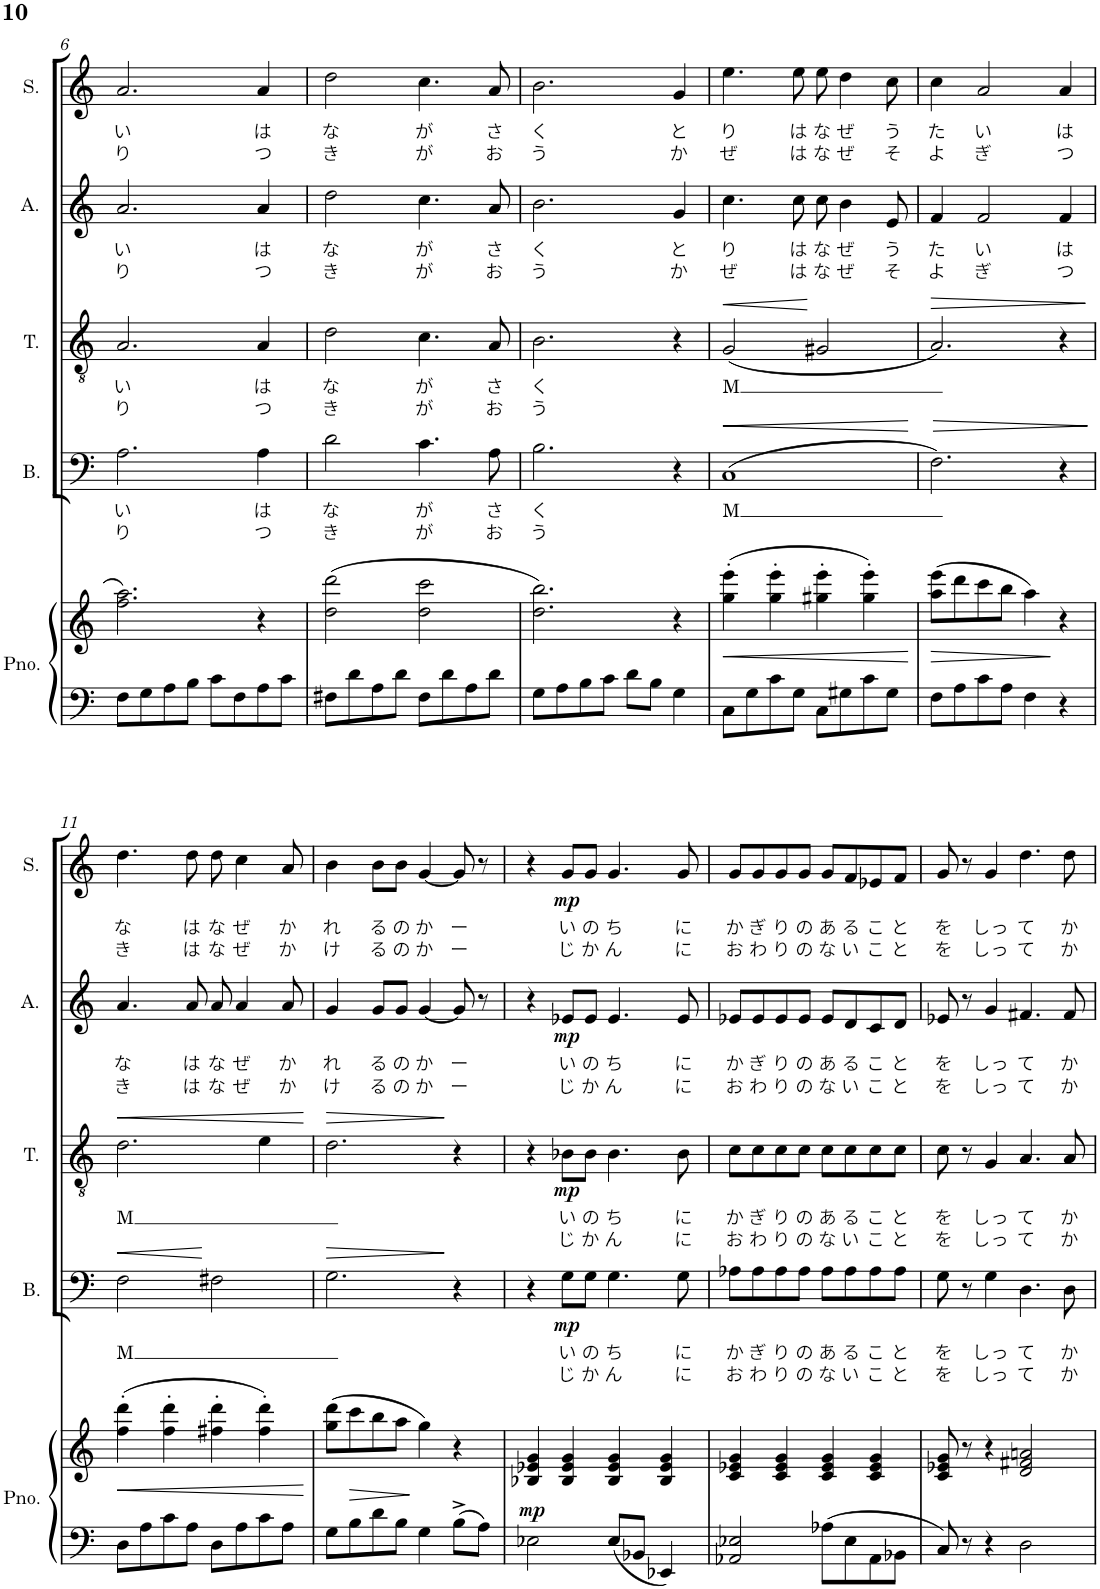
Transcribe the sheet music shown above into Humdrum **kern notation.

**kern	**kern	**dynam	**kern	**text	**text	**dynam	**kern	**text	**text	**dynam	**kern	**text	**text	**dynam	**kern	**text	**text	**dynam
*part5	*part5	*part5	*part4	*part4	*part4	*part4	*part3	*part3	*part3	*part3	*part2	*part2	*part2	*part2	*part1	*part1	*part1	*part1
*staff6	*staff5	*staff5/6	*staff4	*staff4	*staff4	*staff4	*staff3	*staff3	*staff3	*staff3	*staff2	*staff2	*staff2	*staff2	*staff1	*staff1	*staff1	*staff1
*I"Piano	*	*	*I"Bass	*	*	*	*I"Tenor	*	*	*	*I"Alto	*	*	*	*I"Soprano	*	*	*
*I'Pno.	*	*	*I'B.	*	*	*	*I'T.	*	*	*	*I'A.	*	*	*	*I'S.	*	*	*
!!LO:PB:g=z
*clefF4	*clefG2	*	*clefF4	*	*	*	*clefGv2	*	*	*	*clefG2	*	*	*	*clefG2	*	*	*
*	*	*	*Trd12c21	*	*	*	*Trd8c14	*	*	*	*Trd5c9	*	*	*	*Trd1c2	*	*	*
*k[]	*k[]	*	*k[]	*	*	*	*k[]	*	*	*	*k[]	*	*	*	*k[]	*	*	*
*M4/4	*M4/4	*	*M4/4	*	*	*	*M4/4	*	*	*	*M4/4	*	*	*	*M4/4	*	*	*
*met(c)	*met(c)	*	*met(c)	*	*	*	*met(c)	*	*	*	*met(c)	*	*	*	*met(c)	*	*	*
=6	=6	=6	=6	=6	=6	=6	=6	=6	=6	=6	=6	=6	=6	=6	=6	=6	=6	=6
!	!	!	!	!LO:LY:b	!LO:LY:b	!	!	!LO:LY:b	!LO:LY:b	!	!	!LO:LY:b	!LO:LY:b	!	!	!LO:LY:b	!LO:LY:b	!
8F\L	2.ff\ 2.aa\	.	2.A\	い	り	.	2.A/	い	り	.	2.a/	い	り	.	2.a/	い	り	.
8G\	.	.	.	.	.	.	.	.	.	.	.	.	.	.	.	.	.	.
8A\	.	.	.	.	.	.	.	.	.	.	.	.	.	.	.	.	.	.
8B\J	.	.	.	.	.	.	.	.	.	.	.	.	.	.	.	.	.	.
8c\L	.	.	.	.	.	.	.	.	.	.	.	.	.	.	.	.	.	.
8F\	.	.	.	.	.	.	.	.	.	.	.	.	.	.	.	.	.	.
!	!	!	!	!LO:LY:b	!LO:LY:b	!	!	!LO:LY:b	!LO:LY:b	!	!	!LO:LY:b	!LO:LY:b	!	!	!LO:LY:b	!LO:LY:b	!
8A\	4r	.	4A\	は	つ	.	4A/	は	つ	.	4a/	は	つ	.	4a/	は	つ	.
8c\J	.	.	.	.	.	.	.	.	.	.	.	.	.	.	.	.	.	.
=7	=7	=7	=7	=7	=7	=7	=7	=7	=7	=7	=7	=7	=7	=7	=7	=7	=7	=7
!	!	!	!	!LO:LY:b	!LO:LY:b	!	!	!LO:LY:b	!LO:LY:b	!	!	!LO:LY:b	!LO:LY:b	!	!	!LO:LY:b	!LO:LY:b	!
8F#X\L	(2dd\ 2ddd\	.	2d\	な	き	.	2d\	な	き	.	2dd\	な	き	.	2dd\	な	き	.
8d\	.	.	.	.	.	.	.	.	.	.	.	.	.	.	.	.	.	.
8A\	.	.	.	.	.	.	.	.	.	.	.	.	.	.	.	.	.	.
8d\J	.	.	.	.	.	.	.	.	.	.	.	.	.	.	.	.	.	.
!	!	!	!	!LO:LY:b	!LO:LY:b	!	!	!LO:LY:b	!LO:LY:b	!	!	!LO:LY:b	!LO:LY:b	!	!	!LO:LY:b	!LO:LY:b	!
8F#\L	2dd\ 2ccc\	.	4.c\	が	が	.	4.c\	が	が	.	4.cc\	が	が	.	4.cc\	が	が	.
8d\	.	.	.	.	.	.	.	.	.	.	.	.	.	.	.	.	.	.
8A\	.	.	.	.	.	.	.	.	.	.	.	.	.	.	.	.	.	.
!	!	!	!	!LO:LY:b	!LO:LY:b	!	!	!LO:LY:b	!LO:LY:b	!	!	!LO:LY:b	!LO:LY:b	!	!	!LO:LY:b	!LO:LY:b	!
8d\J	.	.	8A\	さ	お	.	8A/	さ	お	.	8a/	さ	お	.	8a/	さ	お	.
=8	=8	=8	=8	=8	=8	=8	=8	=8	=8	=8	=8	=8	=8	=8	=8	=8	=8	=8
!	!	!	!	!LO:LY:b	!LO:LY:b	!	!	!LO:LY:b	!LO:LY:b	!	!	!LO:LY:b	!LO:LY:b	!	!	!LO:LY:b	!LO:LY:b	!
8G\L	2.dd\ 2.bb\)	.	2.B\	く	う	.	2.B\	く	う	.	2.b\	く	う	.	2.b\	く	う	.
8A\	.	.	.	.	.	.	.	.	.	.	.	.	.	.	.	.	.	.
8B\	.	.	.	.	.	.	.	.	.	.	.	.	.	.	.	.	.	.
8c\J	.	.	.	.	.	.	.	.	.	.	.	.	.	.	.	.	.	.
8d\L	.	.	.	.	.	.	.	.	.	.	.	.	.	.	.	.	.	.
8B\J	.	.	.	.	.	.	.	.	.	.	.	.	.	.	.	.	.	.
!	!	!	!	!	!	!	!	!	!	!	!	!LO:LY:b	!LO:LY:b	!	!	!LO:LY:b	!LO:LY:b	!
4G\	4r	.	4r	.	.	.	4r	.	.	.	4g/	と	か	.	4g/	と	か	.
=9	=9	=9	=9	=9	=9	=9	=9	=9	=9	=9	=9	=9	=9	=9	=9	=9	=9	=9
!	!	!	!	!LO:LY:b	!	!LO:HP:b	!	!LO:LY:b	!	!LO:HP:b	!	!LO:LY:b	!LO:LY:b	!	!	!LO:LY:b	!LO:LY:b	!
8C\L	(4gg\' 4eee\'	.	(1C	M	.	<	(2G/	M	.	<	4.cc\	り	ぜ	.	4.ee\	り	ぜ	.
8G\	.	.	.	.	.	.	.	.	.	.	.	.	.	.	.	.	.	.
8c\	4gg\' 4eee\'	.	.	.	.	.	.	.	.	.	.	.	.	.	.	.	.	.
!	!	!	!	!	!	!	!	!	!	!	!	!LO:LY:b	!LO:LY:b	!	!	!LO:LY:b	!LO:LY:b	!
8G\J	.	.	.	.	.	.	.	.	.	.	8cc\	は	は	.	8ee\	は	は	.
!	!	!	!	!	!	!	!	!	!	!	!	!LO:LY:b	!LO:LY:b	!	!	!LO:LY:b	!LO:LY:b	!
8C\L	4gg#X\' 4eee\'	.	.	.	.	.	2G#X/	.	.	[	8cc\	な	な	.	8ee\	な	な	.
!	!	!	!	!	!	!	!	!	!	!	!	!LO:LY:b	!LO:LY:b	!	!	!LO:LY:b	!LO:LY:b	!
8G#X\	.	.	.	.	.	.	.	.	.	.	4b\	ぜ	ぜ	.	4dd\	ぜ	ぜ	.
8c\	4gg#\' 4eee\')	.	.	.	.	.	.	.	.	.	.	.	.	.	.	.	.	.
!	!	!	!	!	!	!	!	!	!	!	!	!LO:LY:b	!LO:LY:b	!	!	!LO:LY:b	!LO:LY:b	!
8G#\J	.	.	.	.	.	.	.	.	.	.	8e/	う	そ	.	8cc\	う	そ	.
.	.	.	.	.	.	[	.	.	.	.	.	.	.	.	.	.	.	.
=10	=10	=10	=10	=10	=10	=10	=10	=10	=10	=10	=10	=10	=10	=10	=10	=10	=10	=10
!	!	!	!	!	!	!LO:HP:b	!	!	!	!LO:HP:b	!	!LO:LY:b	!LO:LY:b	!	!	!LO:LY:b	!LO:LY:b	!
8F\L	(8aa\ 8eee\L	.	2.F\)	.	.	>	2.A/)	.	.	>	4f/	た	よ	.	4cc\	た	よ	.
8A\	8ddd\	.	.	.	.	.	.	.	.	.	.	.	.	.	.	.	.	.
!	!	!	!	!	!	!	!	!	!	!	!	!LO:LY:b	!LO:LY:b	!	!	!LO:LY:b	!LO:LY:b	!
8c\	8ccc\	.	.	.	.	.	.	.	.	.	2f/	い	ぎ	.	2a/	い	ぎ	.
8A\J	8bb\J	.	.	.	.	.	.	.	.	.	.	.	.	.	.	.	.	.
4F\	4aa\)	.	.	.	.	.	.	.	.	.	.	.	.	.	.	.	.	.
!	!	!	!	!	!	!	!	!	!	!	!	!LO:LY:b	!LO:LY:b	!	!	!LO:LY:b	!LO:LY:b	!
4r	4r	.	4r	.	.	.	4r	.	.	.	4f/	は	つ	.	4a/	は	つ	.
.	.	.	.	.	.	]	.	.	.	]	.	.	.	.	.	.	.	.
!!LO:LB:g=z
=11	=11	=11	=11	=11	=11	=11	=11	=11	=11	=11	=11	=11	=11	=11	=11	=11	=11	=11
!	!	!	!	!LO:LY:b	!	!LO:HP:b	!	!LO:LY:b	!	!LO:HP:b	!	!LO:LY:b	!LO:LY:b	!	!	!LO:LY:b	!LO:LY:b	!
8D\L	(4ff\' 4ddd\'	.	2F\	M	.	<	2.d\	M	.	<	4.a/	な	き	.	4.dd\	な	き	.
8A\	.	.	.	.	.	.	.	.	.	.	.	.	.	.	.	.	.	.
8c\	4ff\' 4ddd\'	.	.	.	.	.	.	.	.	.	.	.	.	.	.	.	.	.
!	!	!	!	!	!	!	!	!	!	!	!	!LO:LY:b	!LO:LY:b	!	!	!LO:LY:b	!LO:LY:b	!
8A\J	.	.	.	.	.	.	.	.	.	.	8a/	は	は	.	8dd\	は	は	.
!	!	!	!	!	!	!	!	!	!	!	!	!LO:LY:b	!LO:LY:b	!	!	!LO:LY:b	!LO:LY:b	!
8D\L	4ff#X\' 4ddd\'	.	2F#X\	.	.	[	.	.	.	.	8a/	な	な	.	8dd\	な	な	.
!	!	!	!	!	!	!	!	!	!	!	!	!LO:LY:b	!LO:LY:b	!	!	!LO:LY:b	!LO:LY:b	!
8A\	.	.	.	.	.	.	.	.	.	.	4a/	ぜ	ぜ	.	4cc\	ぜ	ぜ	.
8c\	4ff#\' 4ddd\')	.	.	.	.	.	4e\	.	.	.	.	.	.	.	.	.	.	.
!	!	!	!	!	!	!	!	!	!	!	!	!LO:LY:b	!LO:LY:b	!	!	!LO:LY:b	!LO:LY:b	!
8A\J	.	.	.	.	.	.	.	.	.	.	8a/	か	か	.	8a/	か	か	.
.	.	.	.	.	.	.	.	.	.	[	.	.	.	.	.	.	.	.
=12	=12	=12	=12	=12	=12	=12	=12	=12	=12	=12	=12	=12	=12	=12	=12	=12	=12	=12
!	!	!	!	!	!	!LO:HP:b	!	!	!	!LO:HP:b	!	!LO:LY:b	!LO:LY:b	!	!	!LO:LY:b	!LO:LY:b	!
8G\L	(8gg\ 8ddd\L	.	2.G\	.	.	>	2.d\	.	.	>	4g/	れ	け	.	4b\	れ	け	.
8B\	8ccc\	.	.	.	.	.	.	.	.	.	.	.	.	.	.	.	.	.
!	!	!	!	!	!	!	!	!	!	!	!	!LO:LY:b	!LO:LY:b	!	!	!LO:LY:b	!LO:LY:b	!
8d\	8bb\	.	.	.	.	.	.	.	.	.	8g/L	る	る	.	8b\L	る	る	.
!	!	!	!	!	!	!	!	!	!	!	!	!LO:LY:b	!LO:LY:b	!	!	!LO:LY:b	!LO:LY:b	!
8B\J	8aa\J	.	.	.	.	.	.	.	.	.	8g/J	の	の	.	8b\J	の	の	.
!	!	!	!	!	!	!	!	!	!	!	!	!LO:LY:b	!LO:LY:b	!	!	!LO:LY:b	!LO:LY:b	!
4G\	4gg\)	.	.	.	.	.	.	.	.	.	[4g/	か	か	.	[4g/	か	か	.
!	!	!	!	!	!	!	!	!	!	!	!	!LO:LY:b	!LO:LY:b	!	!	!LO:LY:b	!LO:LY:b	!
8B^\L	4r	.	4r	.	.	]	4r	.	.	]	8g/]	ー	ー	.	8g/]	ー	ー	.
8A\J	.	.	.	.	.	.	.	.	.	.	8r	.	.	.	8r	.	.	.
=13	=13	=13	=13	=13	=13	=13	=13	=13	=13	=13	=13	=13	=13	=13	=13	=13	=13	=13
!	!	!LO:DY:b	!	!	!	!	!	!	!	!	!	!	!	!	!	!	!	!
2E-X\	4B-X/ 4e-X/ 4g/	mp	4r	.	.	.	4r	.	.	.	4r	.	.	.	4r	.	.	.
!	!	!	!	!LO:LY:b	!LO:LY:b	!LO:DY:b	!	!LO:LY:b	!LO:LY:b	!LO:DY:b	!	!LO:LY:b	!LO:LY:b	!LO:DY:b	!	!LO:LY:b	!LO:LY:b	!LO:DY:b
.	4B-/ 4e-/ 4g/	.	8G\L	い	じ	mp	8B-X\L	い	じ	mp	8e-X/L	い	じ	mp	8g/L	い	じ	mp
!	!	!	!	!LO:LY:b	!LO:LY:b	!	!	!LO:LY:b	!LO:LY:b	!	!	!LO:LY:b	!LO:LY:b	!	!	!LO:LY:b	!LO:LY:b	!
.	.	.	8G\J	の	か	.	8B-\J	の	か	.	8e-/J	の	か	.	8g/J	の	か	.
!	!	!	!	!LO:LY:b	!LO:LY:b	!	!	!LO:LY:b	!LO:LY:b	!	!	!LO:LY:b	!LO:LY:b	!	!	!LO:LY:b	!LO:LY:b	!
8E-/L	4B-/ 4e-/ 4g/	.	4.G\	ち	ん	.	4.B-\	ち	ん	.	4.e-/	ち	ん	.	4.g/	ち	ん	.
8BB-X/J	.	.	.	.	.	.	.	.	.	.	.	.	.	.	.	.	.	.
4EE-X/	4B-/ 4e-/ 4g/	.	.	.	.	.	.	.	.	.	.	.	.	.	.	.	.	.
!	!	!	!	!LO:LY:b	!LO:LY:b	!	!	!LO:LY:b	!LO:LY:b	!	!	!LO:LY:b	!LO:LY:b	!	!	!LO:LY:b	!LO:LY:b	!
.	.	.	8G\	に	に	.	8B-\	に	に	.	8e-/	に	に	.	8g/	に	に	.
=14	=14	=14	=14	=14	=14	=14	=14	=14	=14	=14	=14	=14	=14	=14	=14	=14	=14	=14
!	!	!	!	!LO:LY:b	!LO:LY:b	!	!	!LO:LY:b	!LO:LY:b	!	!	!LO:LY:b	!LO:LY:b	!	!	!LO:LY:b	!LO:LY:b	!
2AA-X/ 2E-X/	4c/ 4e-X/ 4g/	.	8A-X\L	か	お	.	8c\L	か	お	.	8e-X/L	か	お	.	8g/L	か	お	.
!	!	!	!	!LO:LY:b	!LO:LY:b	!	!	!LO:LY:b	!LO:LY:b	!	!	!LO:LY:b	!LO:LY:b	!	!	!LO:LY:b	!LO:LY:b	!
.	.	.	8A-\	ぎ	わ	.	8c\	ぎ	わ	.	8e-/	ぎ	わ	.	8g/	ぎ	わ	.
!	!	!	!	!LO:LY:b	!LO:LY:b	!	!	!LO:LY:b	!LO:LY:b	!	!	!LO:LY:b	!LO:LY:b	!	!	!LO:LY:b	!LO:LY:b	!
.	4c/ 4e-/ 4g/	.	8A-\	り	り	.	8c\	り	り	.	8e-/	り	り	.	8g/	り	り	.
!	!	!	!	!LO:LY:b	!LO:LY:b	!	!	!LO:LY:b	!LO:LY:b	!	!	!LO:LY:b	!LO:LY:b	!	!	!LO:LY:b	!LO:LY:b	!
.	.	.	8A-\J	の	の	.	8c\J	の	の	.	8e-/J	の	の	.	8g/J	の	の	.
!	!	!	!	!LO:LY:b	!LO:LY:b	!	!	!LO:LY:b	!LO:LY:b	!	!	!LO:LY:b	!LO:LY:b	!	!	!LO:LY:b	!LO:LY:b	!
8A-X\L	4c/ 4e-/ 4g/	.	8A-\L	あ	な	.	8c\L	あ	な	.	8e-/L	あ	な	.	8g/L	あ	な	.
!	!	!	!	!LO:LY:b	!LO:LY:b	!	!	!LO:LY:b	!LO:LY:b	!	!	!LO:LY:b	!LO:LY:b	!	!	!LO:LY:b	!LO:LY:b	!
8E-\	.	.	8A-\	る	い	.	8c\	る	い	.	8d/	る	い	.	8f/	る	い	.
!	!	!	!	!LO:LY:b	!LO:LY:b	!	!	!LO:LY:b	!LO:LY:b	!	!	!LO:LY:b	!LO:LY:b	!	!	!LO:LY:b	!LO:LY:b	!
8AA-\	4c/ 4e-/ 4g/	.	8A-\	こ	こ	.	8c\	こ	こ	.	8c/	こ	こ	.	8e-X/	こ	こ	.
!	!	!	!	!LO:LY:b	!LO:LY:b	!	!	!LO:LY:b	!LO:LY:b	!	!	!LO:LY:b	!LO:LY:b	!	!	!LO:LY:b	!LO:LY:b	!
8BB-X\J	.	.	8A-\J	と	と	.	8c\J	と	と	.	8d/J	と	と	.	8f/J	と	と	.
=15	=15	=15	=15	=15	=15	=15	=15	=15	=15	=15	=15	=15	=15	=15	=15	=15	=15	=15
!	!	!	!	!LO:LY:b	!LO:LY:b	!	!	!LO:LY:b	!LO:LY:b	!	!	!LO:LY:b	!LO:LY:b	!	!	!LO:LY:b	!LO:LY:b	!
8C/	8c/ 8e-X/ 8g/	.	8G\	を	を	.	8c\	を	を	.	8e-X/	を	を	.	8g/	を	を	.
8r	8r	.	8r	.	.	.	8r	.	.	.	8r	.	.	.	8r	.	.	.
!	!	!	!	!LO:LY:b	!LO:LY:b	!	!	!LO:LY:b	!LO:LY:b	!	!	!LO:LY:b	!LO:LY:b	!	!	!LO:LY:b	!LO:LY:b	!
4r	4r	.	4G\	しっ	しっ	.	4G/	しっ	しっ	.	4g/	しっ	しっ	.	4g/	しっ	しっ	.
!	!	!	!	!LO:LY:b	!LO:LY:b	!	!	!LO:LY:b	!LO:LY:b	!	!	!LO:LY:b	!LO:LY:b	!	!	!LO:LY:b	!LO:LY:b	!
2D\	2d/ 2f#X/ 2an/	.	4.D\	て	て	.	4.A/	て	て	.	4.f#X/	て	て	.	4.dd\	て	て	.
!	!	!	!	!LO:LY:b	!LO:LY:b	!	!	!LO:LY:b	!LO:LY:b	!	!	!LO:LY:b	!LO:LY:b	!	!	!LO:LY:b	!LO:LY:b	!
.	.	.	8D\	か	か	.	8A/	か	か	.	8f#/	か	か	.	8dd\	か	か	.
=	=	=	=	=	=	=	=	=	=	=	=	=	=	=	=	=	=	=
*-	*-	*-	*-	*-	*-	*-	*-	*-	*-	*-	*-	*-	*-	*-	*-	*-	*-	*-
